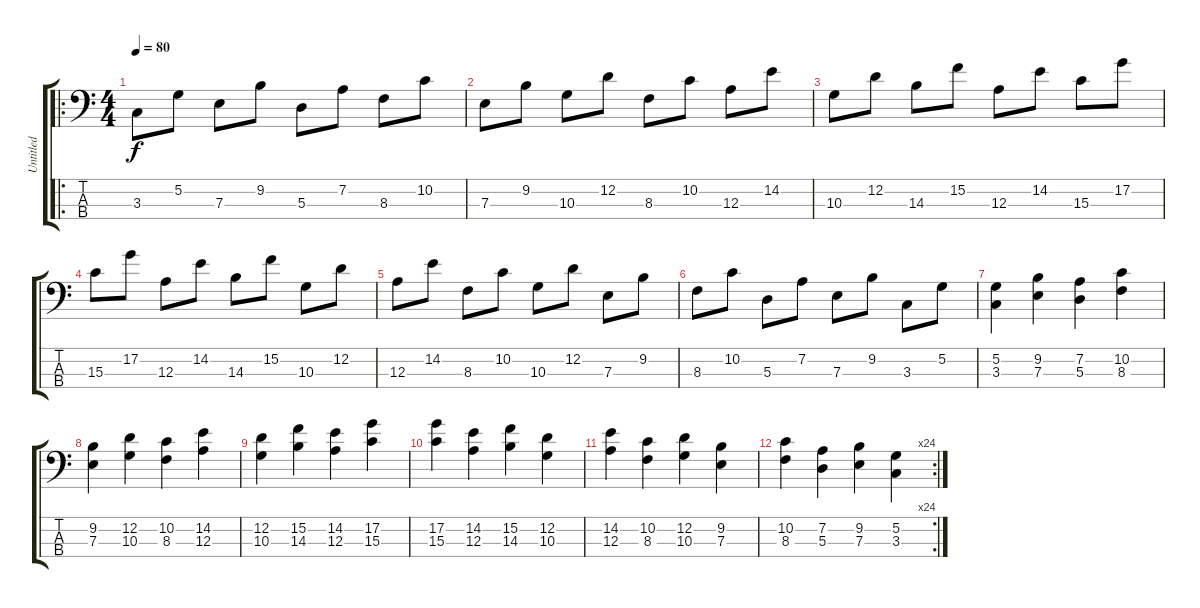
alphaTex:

\track ("Untitled" "Untitled") {instrument electricbassfinger}
\staff {score tabs}
\tuning (G2 D2 A1 E1) {hide}
\ro
\ts (4 4)
\tempo 80
\clef f4
\ks c
3.3.8{dy f instrument electricbassfinger} 5.2.8 7.3.8 9.2.8 5.3.8 7.2.8 8.3.8 10.2.8 |
7.3.8 9.2.8 10.3.8 12.2.8 8.3.8 10.2.8 12.3.8 14.2.8 |
10.3.8 12.2.8 14.3.8 15.2.8 12.3.8 14.2.8 15.3.8 17.2.8 |
15.3.8 17.2.8 12.3.8 14.2.8 14.3.8 15.2.8 10.3.8 12.2.8 |
12.3.8 14.2.8 8.3.8 10.2.8 10.3.8 12.2.8 7.3.8 9.2.8 |
8.3.8 10.2.8 5.3.8 7.2.8 7.3.8 9.2.8 3.3.8 5.2.8 |
(5.2 3.3).4 (9.2 7.3).4 (7.2 5.3).4 (10.2 8.3).4 |
(9.2 7.3).4 (12.2 10.3).4 (10.2 8.3).4 (14.2 12.3).4 |
(12.2 10.3).4 (15.2 14.3).4 (14.2 12.3).4 (17.2 15.3).4 |
(17.2 15.3).4 (14.2 12.3).4 (15.2 14.3).4 (12.2 10.3).4 |
(14.2 12.3).4 (10.2 8.3).4 (12.2 10.3).4 (9.2 7.3).4 |
\rc 24
(10.2 8.3).4 (7.2 5.3).4 (9.2 7.3).4 (5.2 3.3).4
